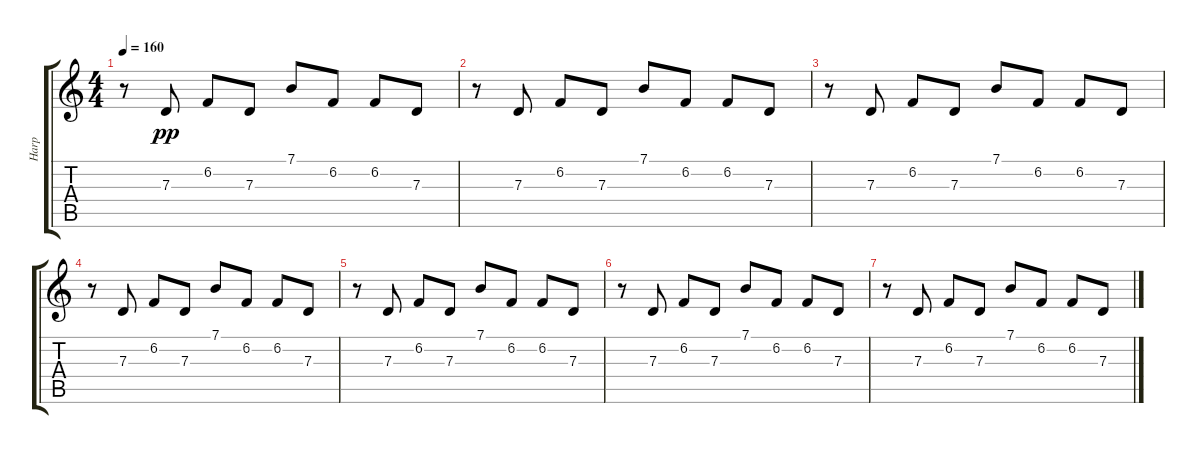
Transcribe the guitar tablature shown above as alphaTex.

\track ("Harp" "Harp") {instrument orchestralharp}
\staff {score tabs}
\tuning (E4 B3 G3 D3 A2 E2) {hide}
\ts (4 4)
\tempo 160
\clef g2
\ks c
r.8{dy pp} 7.3.8 6.2.8 7.3.8 7.1.8 6.2.8 6.2.8 7.3.8 |
r.8 7.3.8 6.2.8 7.3.8 7.1.8 6.2.8 6.2.8 7.3.8 |
r.8 7.3.8 6.2.8 7.3.8 7.1.8 6.2.8 6.2.8 7.3.8 |
r.8 7.3.8 6.2.8 7.3.8 7.1.8 6.2.8 6.2.8 7.3.8 |
r.8 7.3.8 6.2.8 7.3.8 7.1.8 6.2.8 6.2.8 7.3.8 |
r.8 7.3.8 6.2.8 7.3.8 7.1.8 6.2.8 6.2.8 7.3.8 |
r.8 7.3.8 6.2.8 7.3.8 7.1.8 6.2.8 6.2.8 7.3.8
